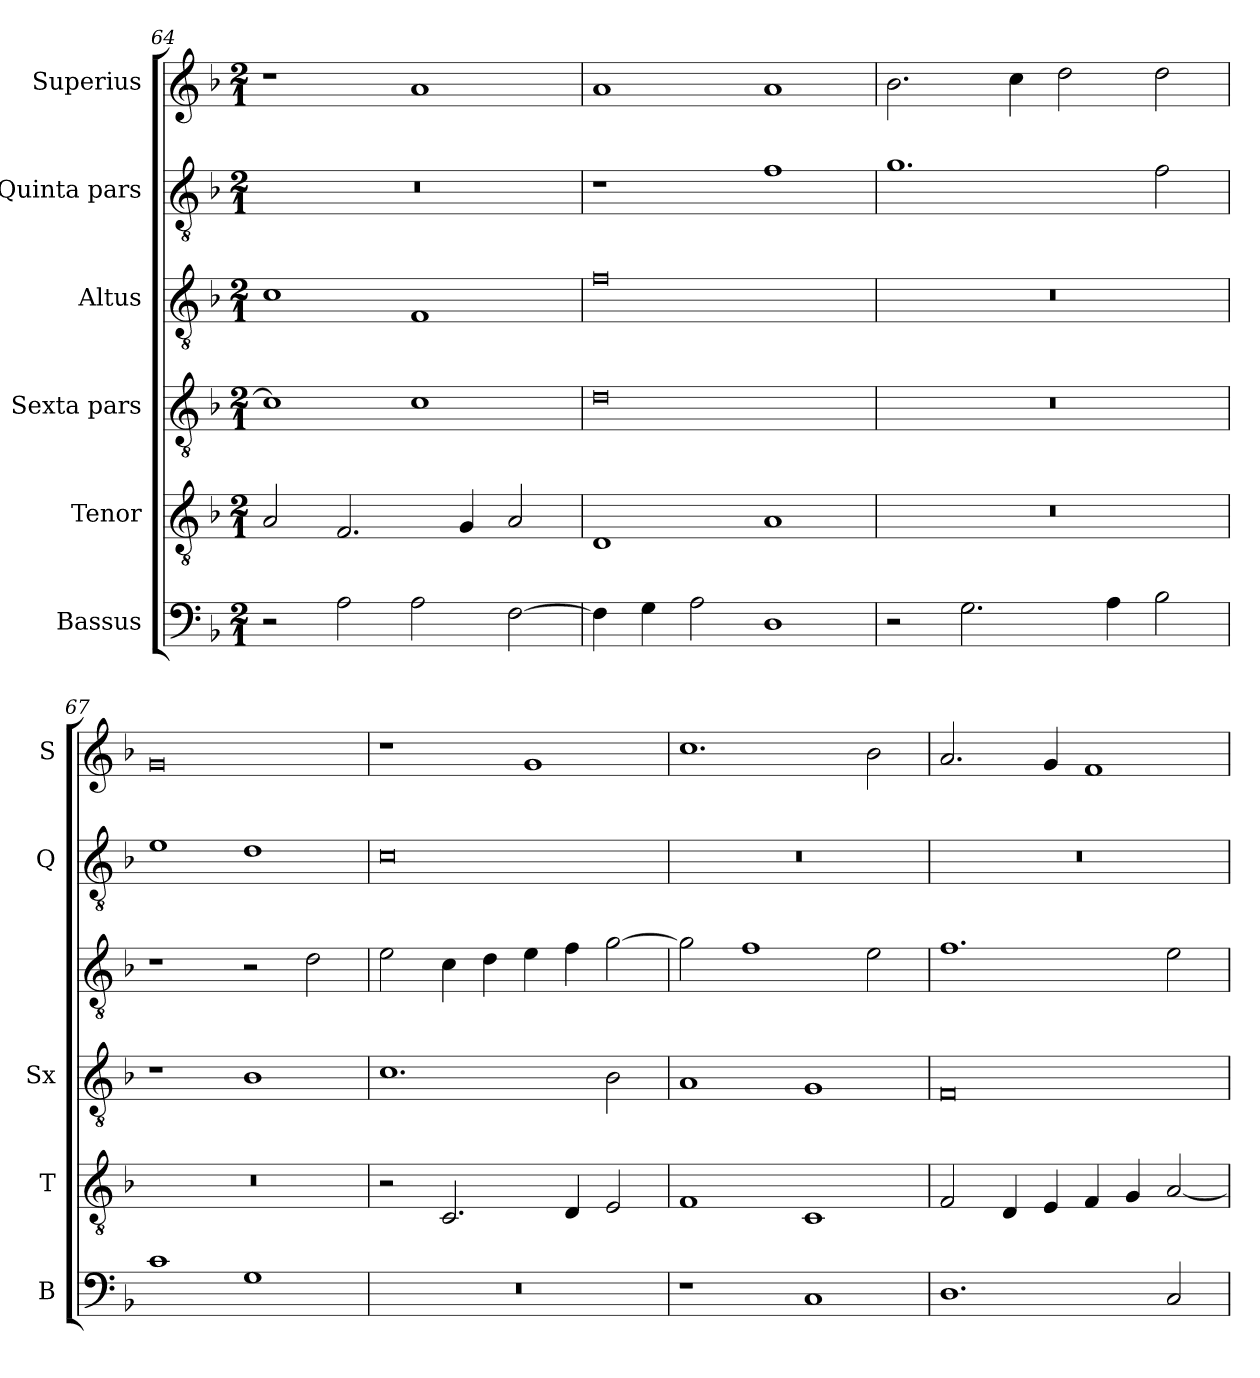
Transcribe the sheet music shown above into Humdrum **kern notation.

**kern	**kern	**kern	**kern	**kern	**kern
*part6	*part5	*part4	*part3	*part2	*part1
*staff6	*staff5	*staff4	*staff3	*staff2	*staff1
*I"Bassus	*I"Tenor	*I"Sexta pars	*I"Altus	*I"Quinta pars	*I"Superius
*I'B	*I'T	*I'Sx	*	*I'Q	*I'S
*clefF4	*clefGv2	*clefGv2	*clefGv2	*clefGv2	*clefG2
*k[b-]	*k[b-]	*k[b-]	*k[b-]	*k[b-]	*k[b-]
*M2/1	*M2/1	*M2/1	*M2/1	*M2/1	*M2/1
=64	=64	=64	=64	=64	=64
2r	2A/	1c]	1c	0r	1r
2A\	2.F/	.	.	.	.
2A\	.	1c	1F	.	1a
.	4G/	.	.	.	.
[2F\	2A/	.	.	.	.
=65	=65	=65	=65	=65	=65
4F\]	1D	0d	0f	1r	1a
4G\	.	.	.	.	.
2A\	.	.	.	.	.
1D	1A	.	.	1f	1a
=66	=66	=66	=66	=66	=66
2r	0r	0r	0r	1.g	2.b-\
2.G\	.	.	.	.	.
.	.	.	.	.	4cc\
.	.	.	.	.	2dd\
4A\	.	.	.	.	.
2B-\	.	.	.	2f\	2dd\
=67	=67	=67	=67	=67	=67
1c	0r	1r	1r	1e	0g
1G	.	1B-	2r	1d	.
.	.	.	2d\	.	.
=68	=68	=68	=68	=68	=68
0r	2r	1.c	2e\	0c	1r
.	2.C/	.	4c\	.	.
.	.	.	4d\	.	.
.	.	.	4e\	.	1g
.	4D/	.	4f\	.	.
.	2E/	2B-\	[2g\	.	.
=69	=69	=69	=69	=69	=69
1r	1F	1A	2g\]	0r	1.cc
.	.	.	1f	.	.
1C	1C	1G	.	.	.
.	.	.	2e\	.	2b-\
=70	=70	=70	=70	=70	=70
1.D	2F/	0F	1.f	0r	2.a/
.	4D/	.	.	.	.
.	4E/	.	.	.	4g/
.	4F/	.	.	.	1f
.	4G/	.	.	.	.
2C/	[2A/	.	2e\	.	.
=	=	=	=	=	=
*-	*-	*-	*-	*-	*-
